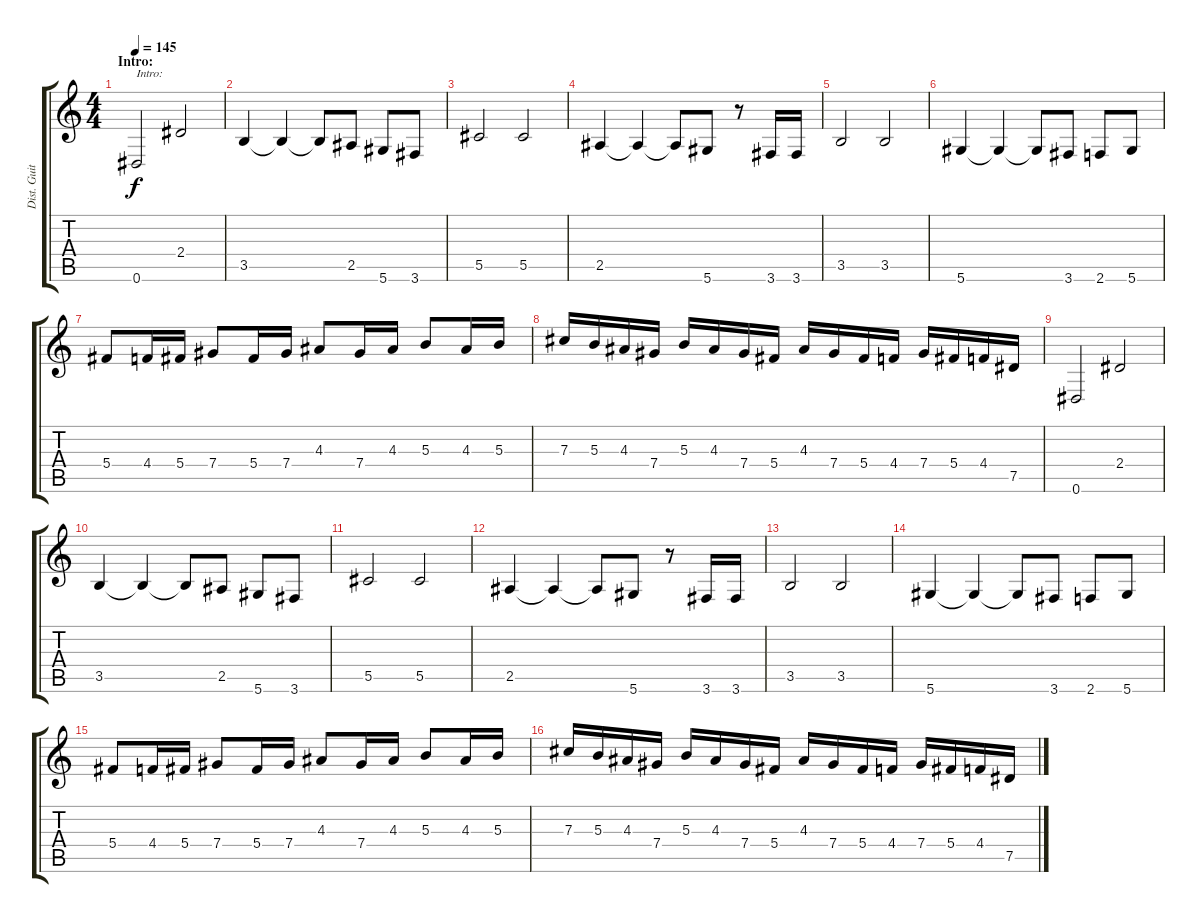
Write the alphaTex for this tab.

\track ("Dist. Guitar 2" "Dist. Guit") {instrument distortionguitar}
\staff {score tabs}
\tuning (Eb4 Bb3 Gb3 Db3 Ab2 Eb2) {hide}
\ts (4 4)
\section ("" "Intro:")
\tempo 145
\clef g2
\ks c
0.6.2{txt "Intro:" dy f instrument distortionguitar} 2.4.2 |
3.5.4 3.5{t}.4 3.5{t}.8 2.5.8 5.6.8 3.6.8 |
5.5.2 5.5.2 |
2.5.4 2.5{t}.4 2.5{t}.8 5.6.8 r.8 3.6.16 3.6.16 |
3.5.2 3.5.2 |
5.6.4 5.6{t}.4 5.6{t}.8 3.6.8 2.6.8 5.6.8 |
5.4.8 4.4.16 5.4.16 7.4.8 5.4.16 7.4.16 4.3.8 7.4.16 4.3.16 5.3.8 4.3.16 5.3.16 |
7.3.16 5.3.16 4.3.16 7.4.16 5.3.16 4.3.16 7.4.16 5.4.16 4.3.16 7.4.16 5.4.16 4.4.16 7.4.16 5.4.16 4.4.16 7.5.16 |
0.6.2 2.4.2 |
3.5.4 3.5{t}.4 3.5{t}.8 2.5.8 5.6.8 3.6.8 |
5.5.2 5.5.2 |
2.5.4 2.5{t}.4 2.5{t}.8 5.6.8 r.8 3.6.16 3.6.16 |
3.5.2 3.5.2 |
5.6.4 5.6{t}.4 5.6{t}.8 3.6.8 2.6.8 5.6.8 |
5.4.8 4.4.16 5.4.16 7.4.8 5.4.16 7.4.16 4.3.8 7.4.16 4.3.16 5.3.8 4.3.16 5.3.16 |
7.3.16 5.3.16 4.3.16 7.4.16 5.3.16 4.3.16 7.4.16 5.4.16 4.3.16 7.4.16 5.4.16 4.4.16 7.4.16 5.4.16 4.4.16 7.5.16
